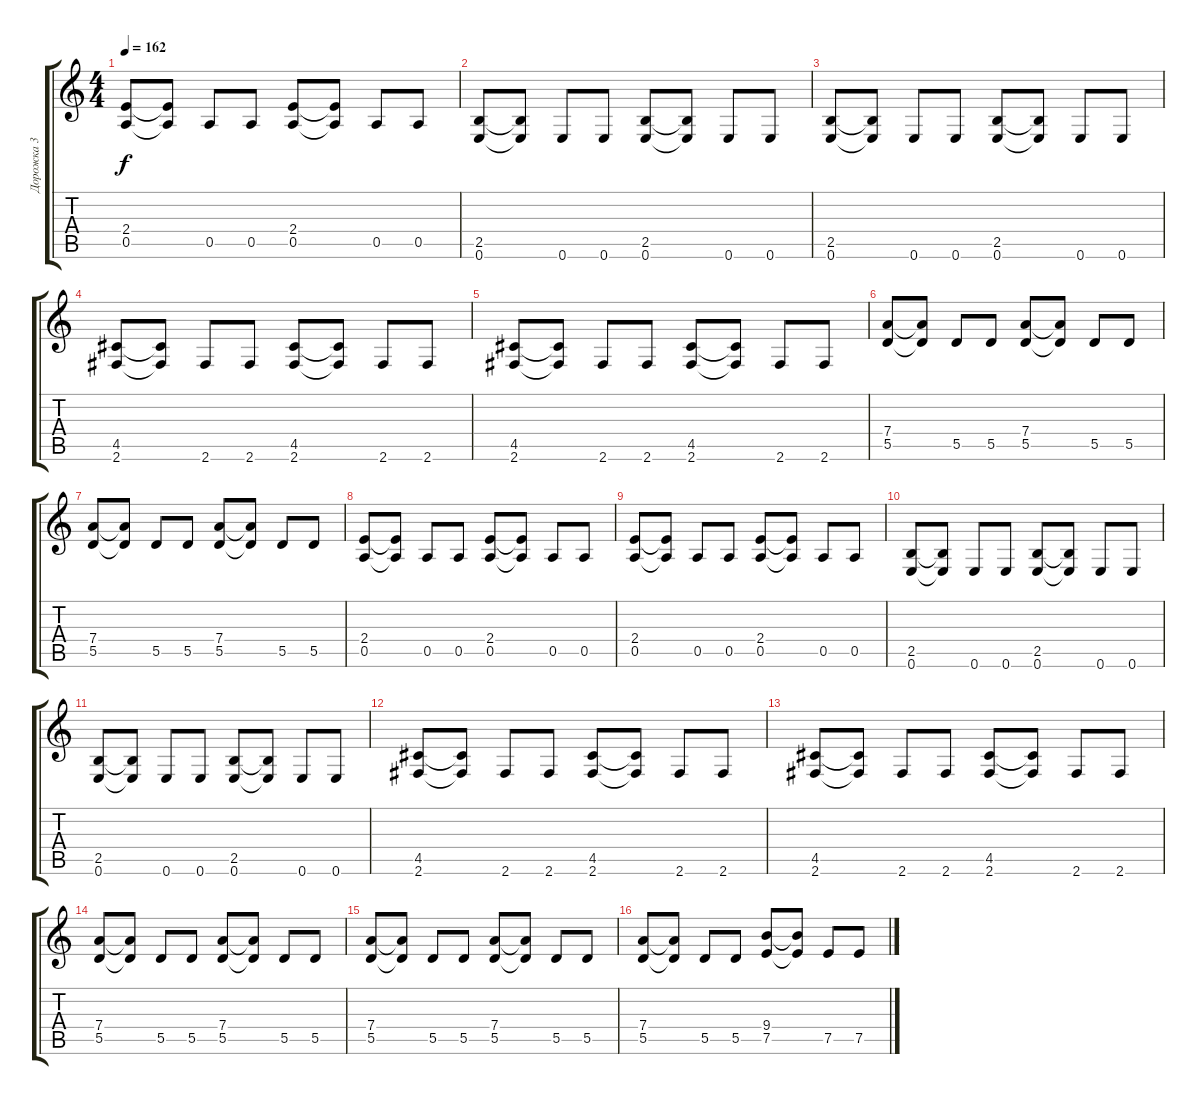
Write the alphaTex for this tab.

\track ("Дорожка 3" "Дорожка 3") {instrument distortionguitar}
\staff {score tabs}
\tuning (E4 B3 G3 D3 A2 E2) {hide}
\ts (4 4)
\tempo 162
\clef g2
\ks c
(2.4 0.5).8{dy f} (2.4{t} 0.5{t}).8 0.5.8 0.5.8 (2.4 0.5).8 (2.4{t} 0.5{t}).8 0.5.8 0.5.8 |
(2.5 0.6).8 (2.5{t} 0.6{t}).8 0.6.8 0.6.8 (2.5 0.6).8 (2.5{t} 0.6{t}).8 0.6.8 0.6.8 |
(2.5 0.6).8 (2.5{t} 0.6{t}).8 0.6.8 0.6.8 (2.5 0.6).8 (2.5{t} 0.6{t}).8 0.6.8 0.6.8 |
(4.5 2.6).8 (4.5{t} 2.6{t}).8 2.6.8 2.6.8 (4.5 2.6).8 (4.5{t} 2.6{t}).8 2.6.8 2.6.8 |
(4.5 2.6).8 (4.5{t} 2.6{t}).8 2.6.8 2.6.8 (4.5 2.6).8 (4.5{t} 2.6{t}).8 2.6.8 2.6.8 |
(7.4 5.5).8 (7.4{t} 5.5{t}).8 5.5.8 5.5.8 (7.4 5.5).8 (7.4{t} 5.5{t}).8 5.5.8 5.5.8 |
(7.4 5.5).8 (7.4{t} 5.5{t}).8 5.5.8 5.5.8 (7.4 5.5).8 (7.4{t} 5.5{t}).8 5.5.8 5.5.8 |
(2.4 0.5).8 (2.4{t} 0.5{t}).8 0.5.8 0.5.8 (2.4 0.5).8 (2.4{t} 0.5{t}).8 0.5.8 0.5.8 |
(2.4 0.5).8 (2.4{t} 0.5{t}).8 0.5.8 0.5.8 (2.4 0.5).8 (2.4{t} 0.5{t}).8 0.5.8 0.5.8 |
(2.5 0.6).8 (2.5{t} 0.6{t}).8 0.6.8 0.6.8 (2.5 0.6).8 (2.5{t} 0.6{t}).8 0.6.8 0.6.8 |
(2.5 0.6).8 (2.5{t} 0.6{t}).8 0.6.8 0.6.8 (2.5 0.6).8 (2.5{t} 0.6{t}).8 0.6.8 0.6.8 |
(4.5 2.6).8 (4.5{t} 2.6{t}).8 2.6.8 2.6.8 (4.5 2.6).8 (4.5{t} 2.6{t}).8 2.6.8 2.6.8 |
(4.5 2.6).8 (4.5{t} 2.6{t}).8 2.6.8 2.6.8 (4.5 2.6).8 (4.5{t} 2.6{t}).8 2.6.8 2.6.8 |
(7.4 5.5).8 (7.4{t} 5.5{t}).8 5.5.8 5.5.8 (7.4 5.5).8 (7.4{t} 5.5{t}).8 5.5.8 5.5.8 |
(7.4 5.5).8 (7.4{t} 5.5{t}).8 5.5.8 5.5.8 (7.4 5.5).8 (7.4{t} 5.5{t}).8 5.5.8 5.5.8 |
(7.4 5.5).8 (7.4{t} 5.5{t}).8 5.5.8 5.5.8 (9.4 7.5).8 (9.4{t} 7.5{t}).8 7.5.8 7.5.8
